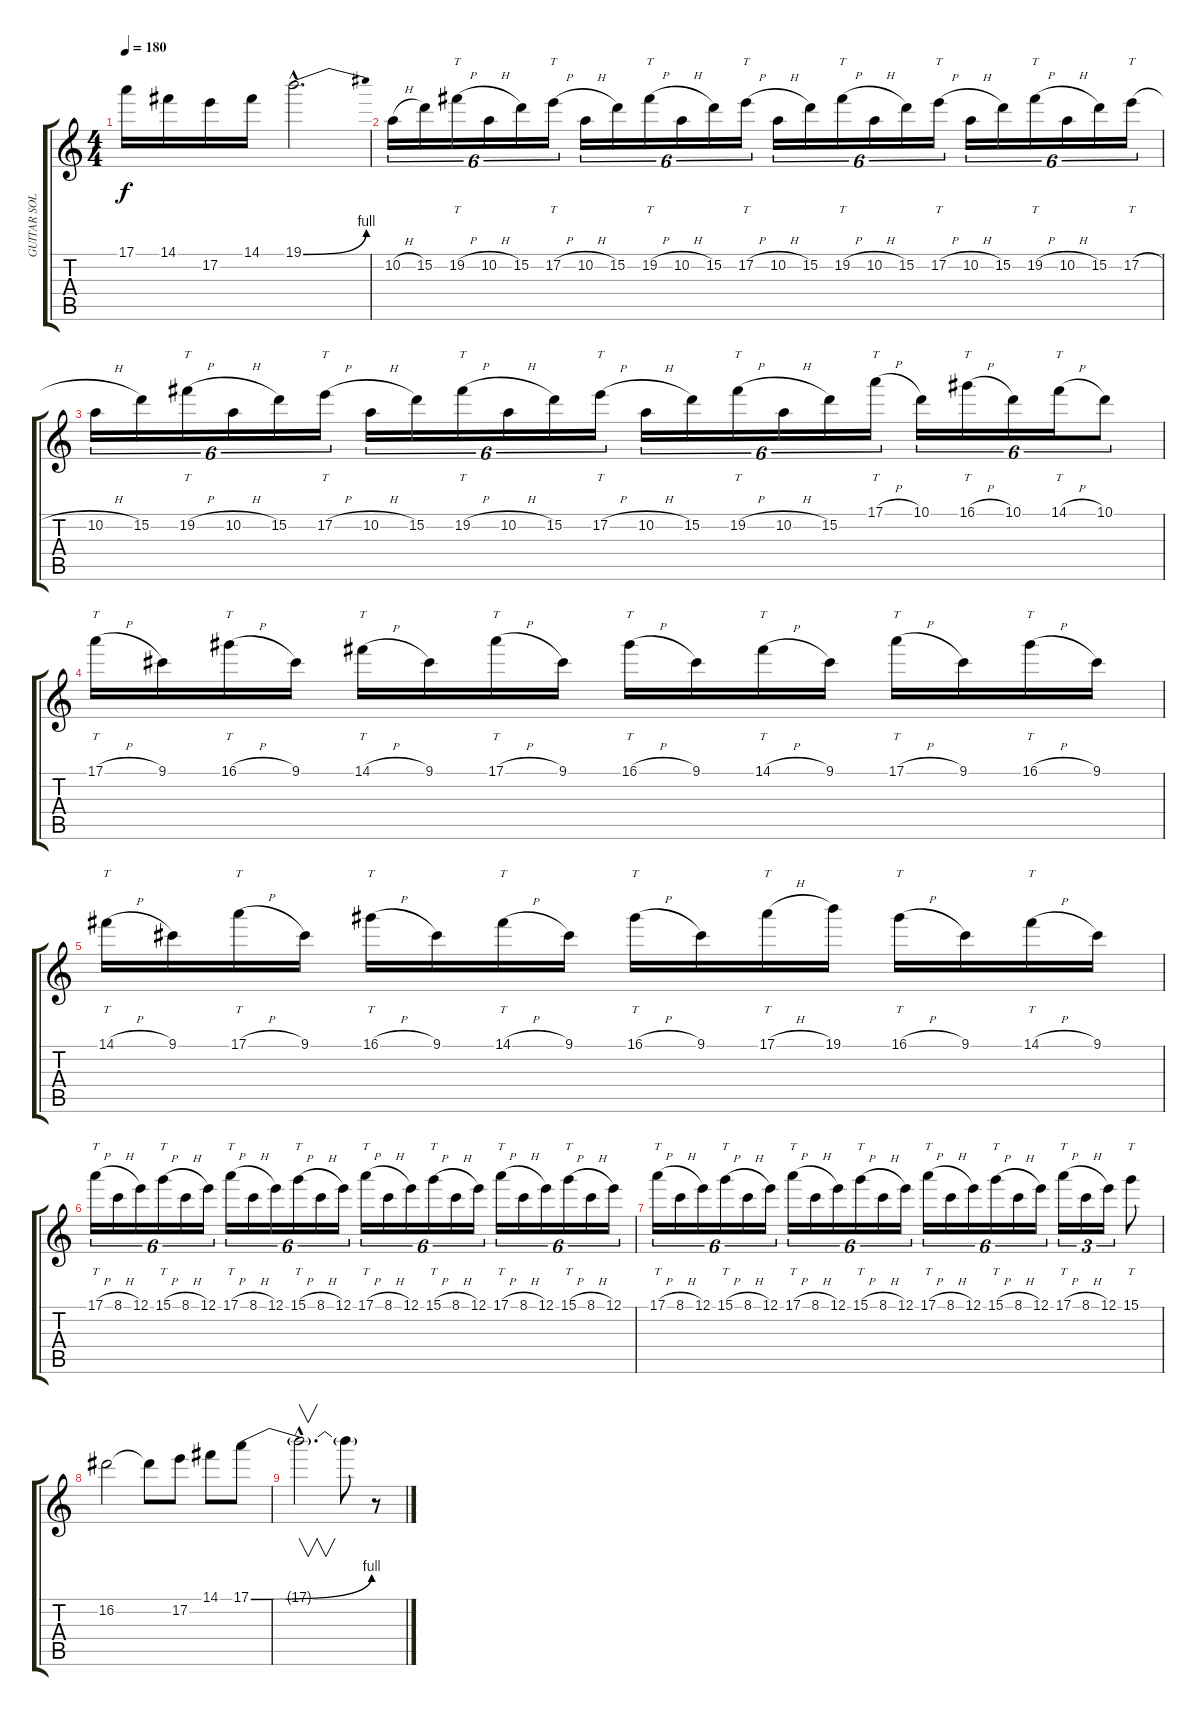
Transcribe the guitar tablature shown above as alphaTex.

\track ("GUITAR SOLO" "GUITAR SOL") {instrument overdrivenguitar}
\staff {score tabs}
\tuning (E4 B3 G3 D3 A2 E2) {hide}
\ts (4 4)
\tempo 180
\clef g2
\ks c
17.1.16{dy f} 14.1.16 17.2.16 14.1.16 19.1{be (bend 0 0 60 4) hac}.2{d} |
10.2{h}.16{tu (6 4)} 15.2.16{tu (6 4)} 19.2{h}.16{tt tu (6 4)} 10.2{h}.16{tu (6 4)} 15.2.16{tu (6 4)} 17.2{h}.16{tt tu (6 4)} 10.2{h}.16{tu (6 4)} 15.2.16{tu (6 4)} 19.2{h}.16{tt tu (6 4)} 10.2{h}.16{tu (6 4)} 15.2.16{tu (6 4)} 17.2{h}.16{tt tu (6 4)} 10.2{h}.16{tu (6 4)} 15.2.16{tu (6 4)} 19.2{h}.16{tt tu (6 4)} 10.2{h}.16{tu (6 4)} 15.2.16{tu (6 4)} 17.2{h}.16{tt tu (6 4)} 10.2{h}.16{tu (6 4)} 15.2.16{tu (6 4)} 19.2{h}.16{tt tu (6 4)} 10.2{h}.16{tu (6 4)} 15.2.16{tu (6 4)} 17.2{h}.16{tt tu (6 4)} |
10.2{h}.16{tu (6 4)} 15.2.16{tu (6 4)} 19.2{h}.16{tt tu (6 4)} 10.2{h}.16{tu (6 4)} 15.2.16{tu (6 4)} 17.2{h}.16{tt tu (6 4)} 10.2{h}.16{tu (6 4)} 15.2.16{tu (6 4)} 19.2{h}.16{tt tu (6 4)} 10.2{h}.16{tu (6 4)} 15.2.16{tu (6 4)} 17.2{h}.16{tt tu (6 4)} 10.2{h}.16{tu (6 4)} 15.2.16{tu (6 4)} 19.2{h}.16{tt tu (6 4)} 10.2{h}.16{tu (6 4)} 15.2.16{tu (6 4)} 17.1{h}.16{tt tu (6 4)} 10.1.16{tu (6 4)} 16.1{h}.16{tt tu (6 4)} 10.1.16{tu (6 4)} 14.1{h}.16{tt tu (6 4)} 10.1.8{tu (6 4)} |
17.1{h}.16{tt} 9.1.16 16.1{h}.16{tt} 9.1.16 14.1{h}.16{tt} 9.1.16 17.1{h}.16{tt} 9.1.16 16.1{h}.16{tt} 9.1.16 14.1{h}.16{tt} 9.1.16 17.1{h}.16{tt} 9.1.16 16.1{h}.16{tt} 9.1.16 |
14.1{h}.16{tt} 9.1.16 17.1{h}.16{tt} 9.1.16 16.1{h}.16{tt} 9.1.16 14.1{h}.16{tt} 9.1.16 16.1{h}.16{tt} 9.1.16 17.1{h}.16{tt} 19.1.16 16.1{h}.16{tt} 9.1.16 14.1{h}.16{tt} 9.1.16 |
17.1{h}.16{tt tu (6 4)} 8.1{h}.16{tu (6 4)} 12.1.16{tu (6 4)} 15.1{h}.16{tt tu (6 4)} 8.1{h}.16{tu (6 4)} 12.1.16{tu (6 4)} 17.1{h}.16{tt tu (6 4)} 8.1{h}.16{tu (6 4)} 12.1.16{tu (6 4)} 15.1{h}.16{tt tu (6 4)} 8.1{h}.16{tu (6 4)} 12.1.16{tu (6 4)} 17.1{h}.16{tt tu (6 4)} 8.1{h}.16{tu (6 4)} 12.1.16{tu (6 4)} 15.1{h}.16{tt tu (6 4)} 8.1{h}.16{tu (6 4)} 12.1.16{tu (6 4)} 17.1{h}.16{tt tu (6 4)} 8.1{h}.16{tu (6 4)} 12.1.16{tu (6 4)} 15.1{h}.16{tt tu (6 4)} 8.1{h}.16{tu (6 4)} 12.1.16{tu (6 4)} |
17.1{h}.16{tt tu (6 4)} 8.1{h}.16{tu (6 4)} 12.1.16{tu (6 4)} 15.1{h}.16{tt tu (6 4)} 8.1{h}.16{tu (6 4)} 12.1.16{tu (6 4)} 17.1{h}.16{tt tu (6 4)} 8.1{h}.16{tu (6 4)} 12.1.16{tu (6 4)} 15.1{h}.16{tt tu (6 4)} 8.1{h}.16{tu (6 4)} 12.1.16{tu (6 4)} 17.1{h}.16{tt tu (6 4)} 8.1{h}.16{tu (6 4)} 12.1.16{tu (6 4)} 15.1{h}.16{tt tu (6 4)} 8.1{h}.16{tu (6 4)} 12.1.16{tu (6 4)} 17.1{h}.16{tt tu (3 2)} 8.1{h}.16{tu (3 2)} 12.1.16{tu (3 2)} 15.1.8{tt} |
16.2.2 16.2{t}.8 17.2.8 14.1.8 17.1{be (bend 0 0 60 4)}.8 |
17.1{hac t}.2{v d} 17.1{t}.8 r.8
